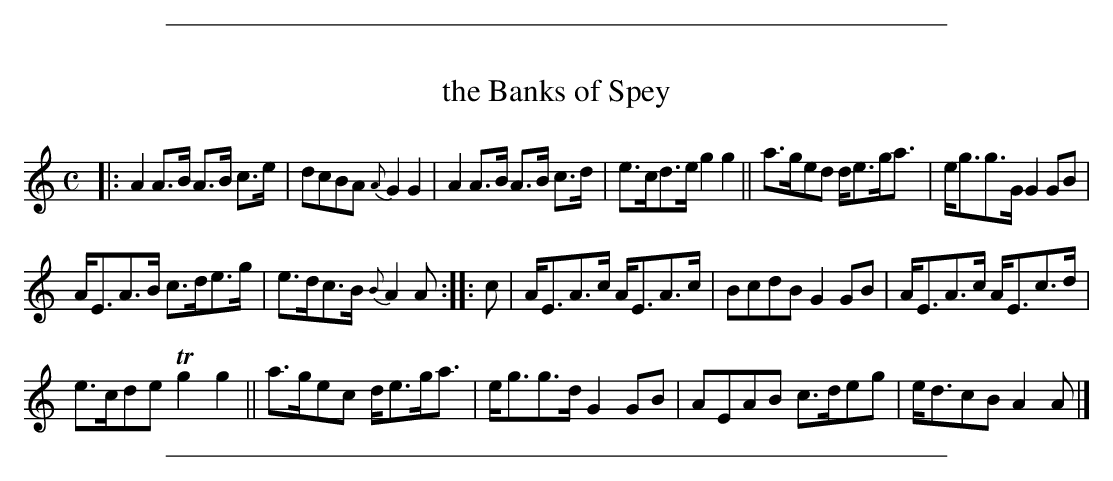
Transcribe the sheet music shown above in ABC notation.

X:1
T: the Banks of Spey
M: C
L: 1/8
K: Am
|:\
A2A>B A>B c>e | dcBA {A}G2G2 | A2A>B A>B c>d | e>cd>e g2g2 || a>ged d<eg<a | e<gg>G G2GB |
A<EA>B c>de>g |e>dc>B {B}A2A :: c | A<EA>c A<EA>c | BcdB G2GB | A<EA>c A<Ec>d |
e>cde Tg2g2 || a>gec d<eg<a | e<gg>d G2GB | AEAB c>deg | e<dcB A2A |]
